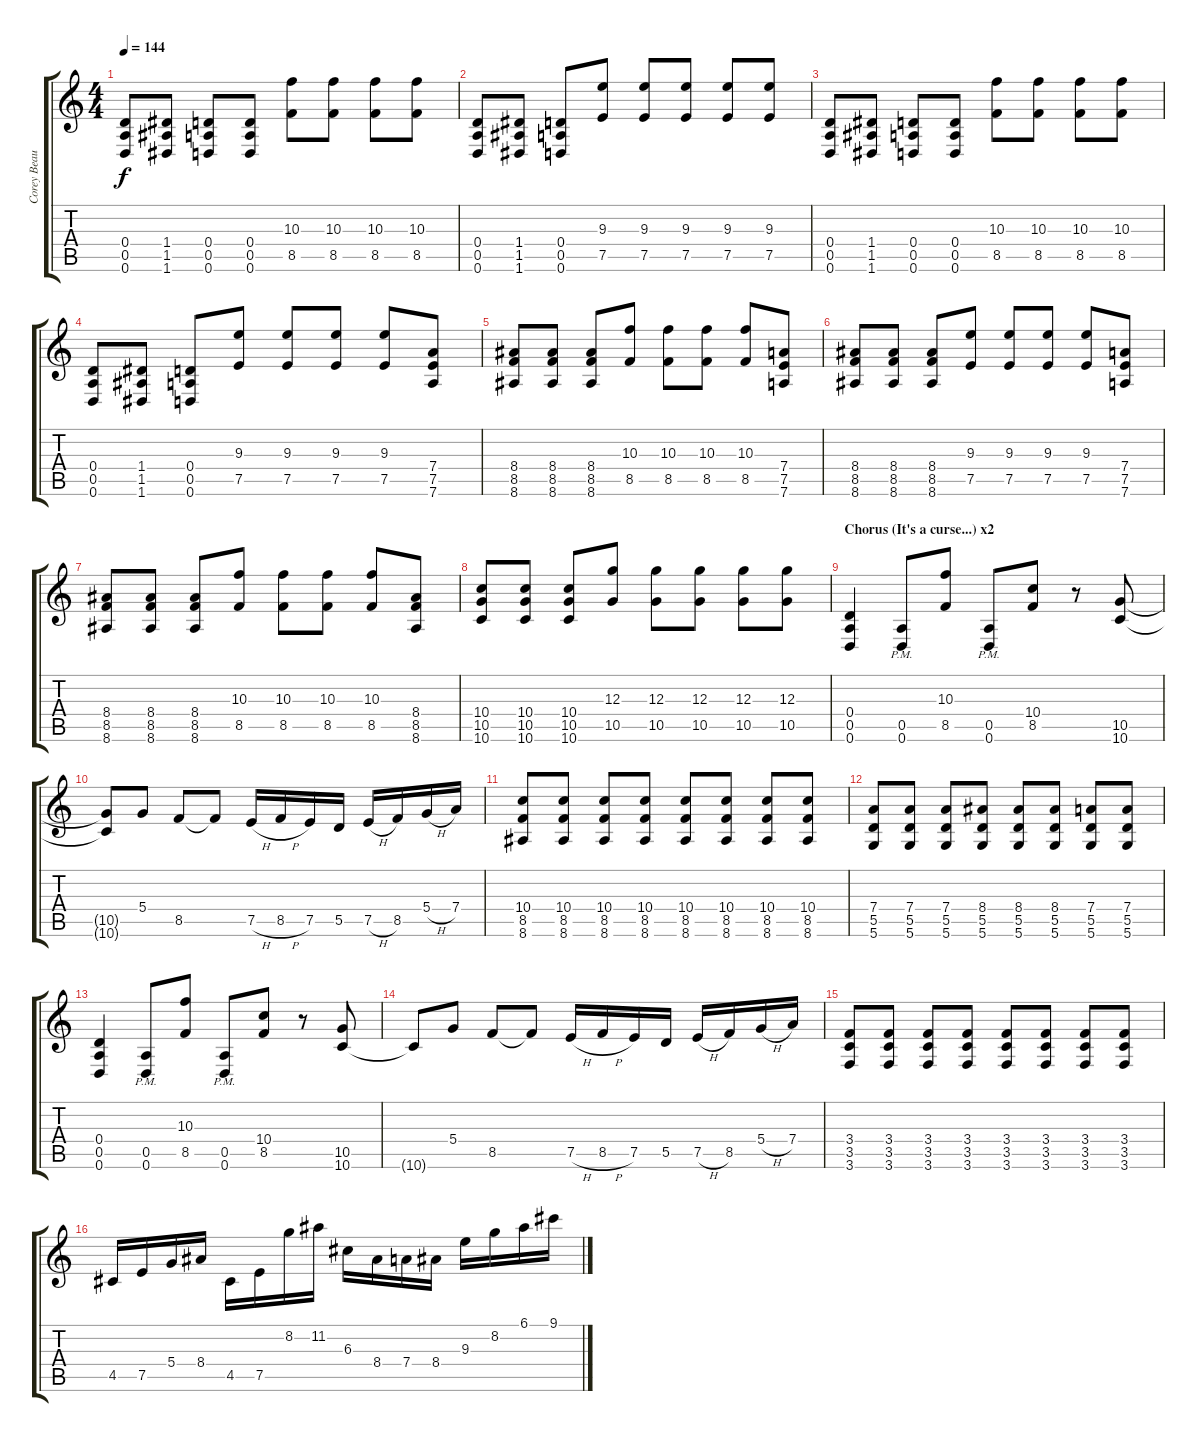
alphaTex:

\track ("Corey Beaulieu" "Corey Beau") {instrument distortionguitar}
\staff {score tabs}
\tuning (E4 B3 G3 D3 A2 D2) {hide}
\ts (4 4)
\tempo 144
\clef g2
\ks c
(0.4 0.5 0.6).8{dy f} (1.4 1.5 1.6).8 (0.4 0.5 0.6).8 (0.4 0.5 0.6).8 (10.3 8.5).8 (10.3 8.5).8 (10.3 8.5).8 (10.3 8.5).8 |
(0.4 0.5 0.6).8 (1.4 1.5 1.6).8 (0.4 0.5 0.6).8 (9.3 7.5).8 (9.3 7.5).8 (9.3 7.5).8 (9.3 7.5).8 (9.3 7.5).8 |
(0.4 0.5 0.6).8 (1.4 1.5 1.6).8 (0.4 0.5 0.6).8 (0.4 0.5 0.6).8 (10.3 8.5).8 (10.3 8.5).8 (10.3 8.5).8 (10.3 8.5).8 |
(0.4 0.5 0.6).8 (1.4 1.5 1.6).8 (0.4 0.5 0.6).8 (9.3 7.5).8 (9.3 7.5).8 (9.3 7.5).8 (9.3 7.5).8 (7.4 7.5 7.6).8 |
(8.4 8.5 8.6).8 (8.4 8.5 8.6).8 (8.4 8.5 8.6).8 (10.3 8.5).8 (10.3 8.5).8 (10.3 8.5).8 (10.3 8.5).8 (7.4 7.5 7.6).8 |
(8.4 8.5 8.6).8 (8.4 8.5 8.6).8 (8.4 8.5 8.6).8 (9.3 7.5).8 (9.3 7.5).8 (9.3 7.5).8 (9.3 7.5).8 (7.4 7.5 7.6).8 |
(8.4 8.5 8.6).8 (8.4 8.5 8.6).8 (8.4 8.5 8.6).8 (10.3 8.5).8 (10.3 8.5).8 (10.3 8.5).8 (10.3 8.5).8 (8.4 8.5 8.6).8 |
(10.4 10.5 10.6).8 (10.4 10.5 10.6).8 (10.4 10.5 10.6).8 (12.3 10.5).8 (12.3 10.5).8 (12.3 10.5).8 (12.3 10.5).8 (12.3 10.5).8 |
\section ("" "Chorus (It's a curse...) x2")
(0.4 0.5 0.6).4 (0.5{pm} 0.6{pm}).8 (10.3 8.5).8 (0.5{pm} 0.6{pm}).8 (10.4 8.5).8 r.8 (10.5 10.6).8 |
(10.5{t} 10.6{t}).8 5.4.8 8.5.8 8.5{t}.8 7.5{h}.16 8.5{h}.16 7.5.16 5.5.16 7.5{h}.16 8.5.16 5.4{h}.16 7.4.16 |
(10.4 8.5 8.6).8 (10.4 8.5 8.6).8 (10.4 8.5 8.6).8 (10.4 8.5 8.6).8 (10.4 8.5 8.6).8 (10.4 8.5 8.6).8 (10.4 8.5 8.6).8 (10.4 8.5 8.6).8 |
(7.4 5.5 5.6).8 (7.4 5.5 5.6).8 (7.4 5.5 5.6).8 (8.4 5.5 5.6).8 (8.4 5.5 5.6).8 (8.4 5.5 5.6).8 (7.4 5.5 5.6).8 (7.4 5.5 5.6).8 |
(0.4 0.5 0.6).4 (0.5{pm} 0.6{pm}).8 (10.3 8.5).8 (0.5{pm} 0.6{pm}).8 (10.4 8.5).8 r.8 (10.5 10.6).8 |
10.6{t}.8 5.4.8 8.5.8 8.5{t}.8 7.5{h}.16 8.5{h}.16 7.5.16 5.5.16 7.5{h}.16 8.5.16 5.4{h}.16 7.4.16 |
(3.4 3.5 3.6).8 (3.4 3.5 3.6).8 (3.4 3.5 3.6).8 (3.4 3.5 3.6).8 (3.4 3.5 3.6).8 (3.4 3.5 3.6).8 (3.4 3.5 3.6).8 (3.4 3.5 3.6).8 |
4.5.16 7.5.16 5.4.16 8.4.16 4.5.16 7.5.16 8.2.16 11.2.16 6.3.16 8.4.16 7.4.16 8.4.16 9.3.16 8.2.16 6.1.16 9.1.16
